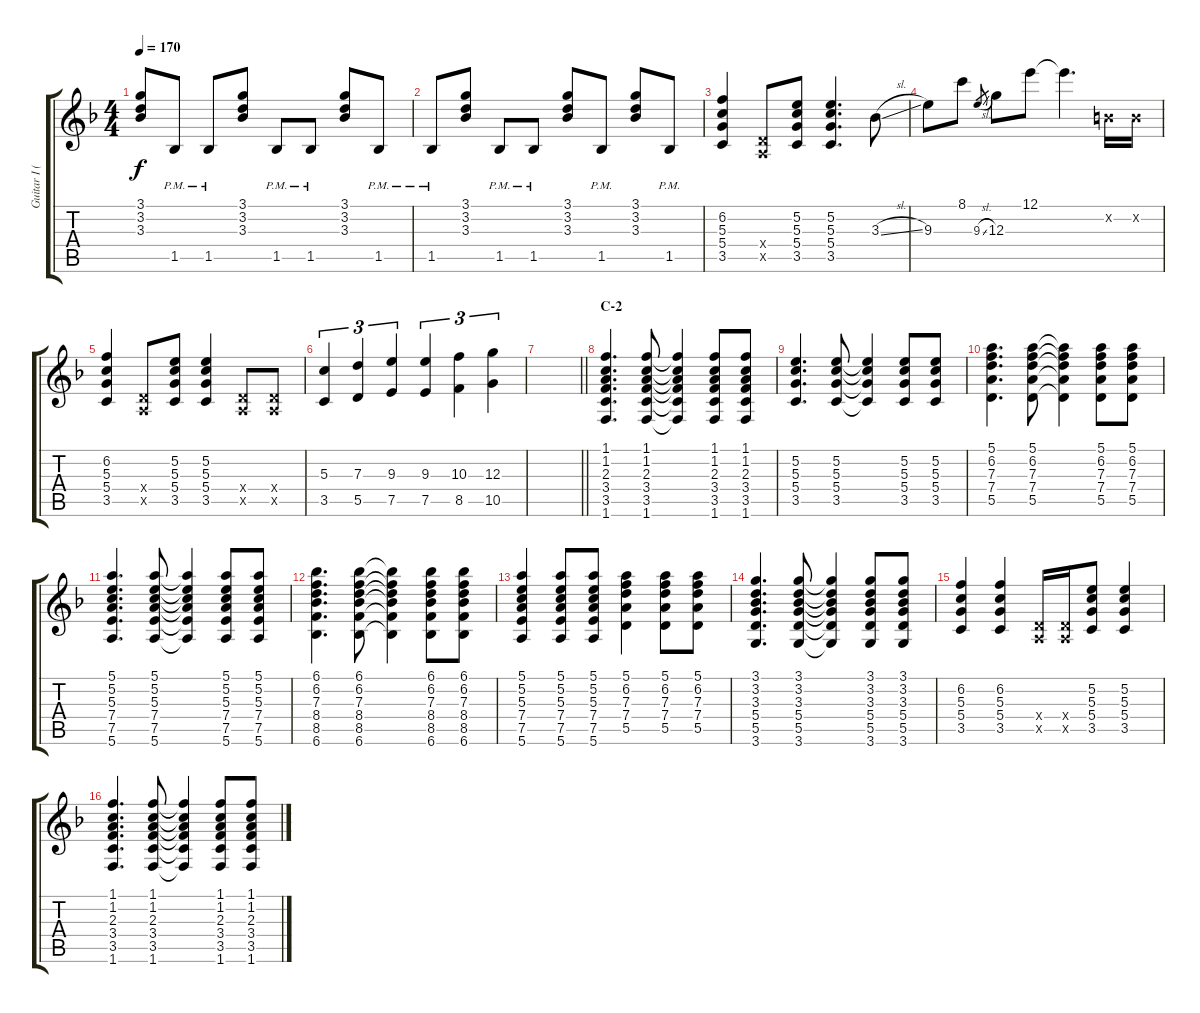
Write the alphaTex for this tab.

\track ("Guitar I (Hirasawa Yui)" "Guitar I (") {instrument overdrivenguitar}
\staff {score tabs}
\tuning (E4 B3 G3 D3 A2 E2) {hide}
\ts (4 4)
\tempo 170
\clef g2
\ks f
(3.1 3.2 3.3).8{dy f} 1.5{pm}.8 1.5{pm}.8 (3.1 3.2 3.3).8 1.5{pm}.8 1.5{pm}.8 (3.1 3.2 3.3).8 1.5{pm}.8 |
1.5{pm}.8 (3.1 3.2 3.3).8 1.5{pm}.8 1.5{pm}.8 (3.1 3.2 3.3).8 1.5{pm}.8 (3.1 3.2 3.3).8 1.5{pm}.8 |
(6.2 5.3 5.4 3.5).4 (0.4{x} 0.5{x}).8 (5.2 5.3 5.4 3.5).8 (5.2 5.3 5.4 3.5).4{d} 3.3{sl}.8 |
9.3.8 8.1.8 9.3{sl}.8{gr} 12.3.8 12.1.8 12.1{t}.4{d} 0.2{x}.16 0.2{x}.16 |
(6.2 5.3 5.4 3.5).4 (0.4{x} 0.5{x}).8 (5.2 5.3 5.4 3.5).8 (5.2 5.3 5.4 3.5).4 (0.4{x} 0.5{x}).8 (0.4{x} 0.5{x}).8 |
(5.3 3.5).4{tu (3 2)} (7.3 5.5).4{tu (3 2)} (9.3 7.5).4{tu (3 2)} (9.3 7.5).4{tu (3 2)} (10.3 8.5).4{tu (3 2)} (12.3 10.5).4{tu (3 2)} |
\barLineRight lightlight
|
\section ("" "C-2")
(1.1 1.2 2.3 3.4 3.5 1.6).4{d} (1.1 1.2 2.3 3.4 3.5 1.6).8 (1.1{t} 1.2{t} 2.3{t} 3.4{t} 3.5{t} 1.6{t}).4 (1.1 1.2 2.3 3.4 3.5 1.6).8 (1.1 1.2 2.3 3.4 3.5 1.6).8 |
(5.2 5.3 5.4 3.5).4{d} (5.2 5.3 5.4 3.5).8 (5.2{t} 5.3{t} 5.4{t} 3.5{t}).4 (5.2 5.3 5.4 3.5).8 (5.2 5.3 5.4 3.5).8 |
(5.1 6.2 7.3 7.4 5.5).4{d} (5.1 6.2 7.3 7.4 5.5).8 (5.1{t} 6.2{t} 7.3{t} 7.4{t} 5.5{t}).4 (5.1 6.2 7.3 7.4 5.5).8 (5.1 6.2 7.3 7.4 5.5).8 |
(5.1 5.2 5.3 7.4 7.5 5.6).4{d} (5.1 5.2 5.3 7.4 7.5 5.6).8 (5.1{t} 5.2{t} 5.3{t} 7.4{t} 7.5{t} 5.6{t}).4 (5.1 5.2 5.3 7.4 7.5 5.6).8 (5.1 5.2 5.3 7.4 7.5 5.6).8 |
(6.1 6.2 7.3 8.4 8.5 6.6).4{d} (6.1 6.2 7.3 8.4 8.5 6.6).8 (6.1{t} 6.2{t} 7.3{t} 8.4{t} 8.5{t} 6.6{t}).4 (6.1 6.2 7.3 8.4 8.5 6.6).8 (6.1 6.2 7.3 8.4 8.5 6.6).8 |
(5.1 5.2 5.3 7.4 7.5 5.6).4 (5.1 5.2 5.3 7.4 7.5 5.6).8 (5.1 5.2 5.3 7.4 7.5 5.6).8 (5.1 6.2 7.3 7.4 5.5).4 (5.1 6.2 7.3 7.4 5.5).8 (5.1 6.2 7.3 7.4 5.5).8 |
(3.1 3.2 3.3 5.4 5.5 3.6).4{d} (3.1 3.2 3.3 5.4 5.5 3.6).8 (3.1{t} 3.2{t} 3.3{t} 5.4{t} 5.5{t} 3.6{t}).4 (3.1 3.2 3.3 5.4 5.5 3.6).8 (3.1 3.2 3.3 5.4 5.5 3.6).8 |
(6.2 5.3 5.4 3.5).4 (6.2 5.3 5.4 3.5).4 (0.4{x} 0.5{x}).16 (0.4{x} 0.5{x}).16 (5.2 5.3 5.4 3.5).8 (5.2 5.3 5.4 3.5).4 |
(1.1 1.2 2.3 3.4 3.5 1.6).4{d} (1.1 1.2 2.3 3.4 3.5 1.6).8 (1.1{t} 1.2{t} 2.3{t} 3.4{t} 3.5{t} 1.6{t}).4 (1.1 1.2 2.3 3.4 3.5 1.6).8 (1.1 1.2 2.3 3.4 3.5 1.6).8
